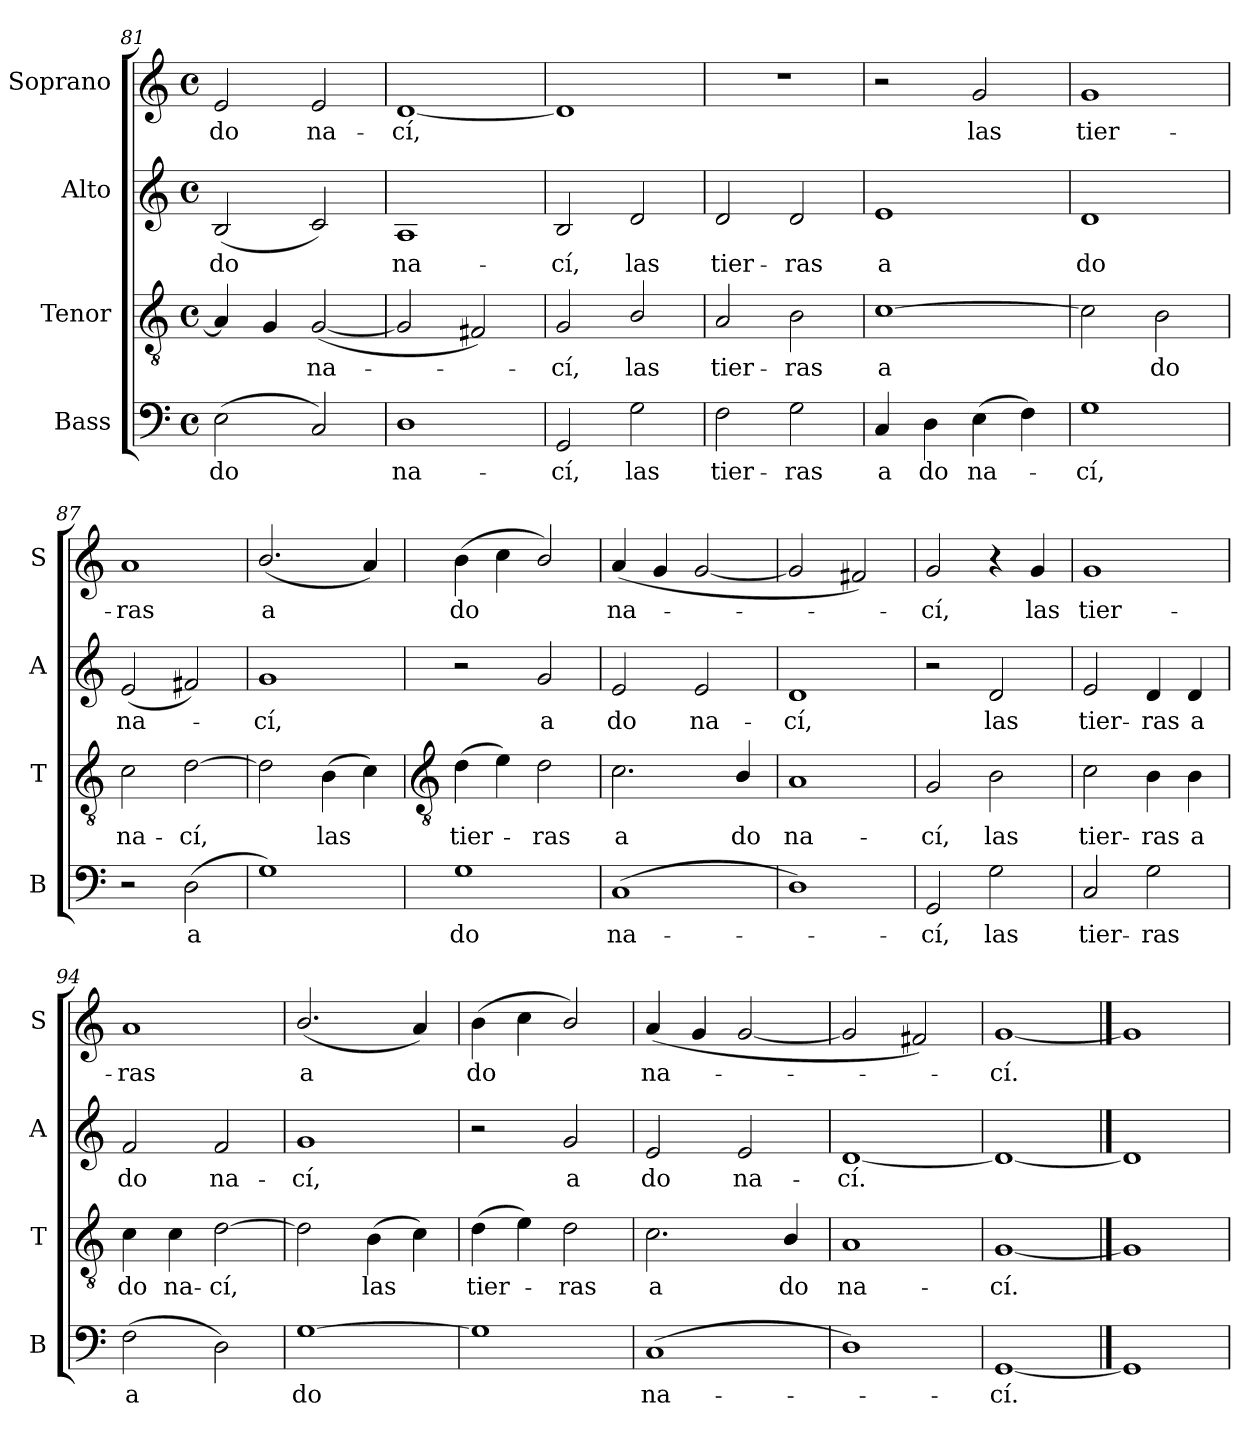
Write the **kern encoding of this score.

**kern	**text	**kern	**text	**kern	**text	**kern	**text
*part4	*part4	*part3	*part3	*part2	*part2	*part1	*part1
*staff4	*staff4	*staff3	*staff3	*staff2	*staff2	*staff1	*staff1
*I"Bass	*	*I"Tenor	*	*I"Alto	*	*I"Soprano	*
*I'B	*	*I'T	*	*I'A	*	*I'S	*
*clefF4	*	*clefGv2	*	*clefG2	*	*clefG2	*
*k[]	*	*k[]	*	*k[]	*	*k[]	*
*C:	*	*C:	*	*C:	*	*C:	*
*M4/4	*	*M4/4	*	*M4/4	*	*M4/4	*
*met(c)	*	*met(c)	*	*met(c)	*	*met(c)	*
=81	=81	=81	=81	=81	=81	=81	=81
!	!LO:LY:b	!	!	!	!LO:LY:b	!	!LO:LY:b
(<2E	do	4A]	.	(<2B	do	2e	do
.	.	4G	.	.	.	.	.
!	!	!	!LO:LY:b	!	!	!	!LO:LY:b
2C)	.	(<[2G	na-	2c)	.	2e	na-
=82	=82	=82	=82	=82	=82	=82	=82
!	!LO:LY:b	!	!	!	!LO:LY:b	!	!LO:LY:b
1D	na-	2G]	.	1A	na-	[1d	-cí,
.	.	2F#X)	.	.	.	.	.
=83	=83	=83	=83	=83	=83	=83	=83
!	!LO:LY:b	!	!LO:LY:b	!	!LO:LY:b	!	!
2GG	-cí,	2G	cí,	2B	-cí,	1d]	.
!	!LO:LY:b	!	!LO:LY:b	!	!LO:LY:b	!	!
2G	las	2B/	las	2d	las	.	.
=84	=84	=84	=84	=84	=84	=84	=84
!	!LO:LY:b	!	!LO:LY:b	!	!LO:LY:b	!	!
2F	tier-	2A	tier-	2d	tier-	1r	.
!	!LO:LY:b	!	!LO:LY:b	!	!LO:LY:b	!	!
2G	-ras	2B	-ras	2d	-ras	.	.
=85	=85	=85	=85	=85	=85	=85	=85
!	!LO:LY:b	!	!LO:LY:b	!	!LO:LY:b	!	!
4C	a	[1c	a	1e	a	2r	.
!	!LO:LY:b	!	!	!	!	!	!
4D	do	.	.	.	.	.	.
!	!LO:LY:b	!	!	!	!	!	!LO:LY:b
(>4E	na-	.	.	.	.	2g	las
4F)	.	.	.	.	.	.	.
=86	=86	=86	=86	=86	=86	=86	=86
!	!LO:LY:b	!	!	!	!LO:LY:b	!	!LO:LY:b
1G	cí,	2c]	.	1d	do	1g	tier-
!	!	!	!LO:LY:b	!	!	!	!
.	.	2B	do	.	.	.	.
=87	=87	=87	=87	=87	=87	=87	=87
!	!	!	!LO:LY:b	!	!LO:LY:b	!	!LO:LY:b
2r	.	2c	na-	(<2e	na-	1a	-ras
!	!LO:LY:b	!	!LO:LY:b	!	!	!	!
(>2D	a	[2d	-cí,	2f#X)	.	.	.
=88	=88	=88	=88	=88	=88	=88	=88
!	!	!	!	!	!LO:LY:b	!	!LO:LY:b
1G)	.	2d]	.	1g	cí,	(<2.b/	a
!	!	!	!LO:LY:b	!	!	!	!
.	.	(>4B	las	.	.	.	.
.	.	4c)	.	.	.	4a)	.
!!LO:LB:g=z
=89	=89	=89	=89	=89	=89	=89	=89
*	*	*clefGv2	*	*	*	*	*
!	!LO:LY:b	!	!LO:LY:b	!	!	!	!LO:LY:b
1G	do	(>4d	tier-	2r	.	(>4b	do
.	.	4e)	.	.	.	4cc	.
!	!	!	!LO:LY:b	!	!LO:LY:b	!	!
.	.	2d	ras	2g	a	2b/)	.
=90	=90	=90	=90	=90	=90	=90	=90
!	!LO:LY:b	!	!LO:LY:b	!	!LO:LY:b	!	!LO:LY:b
(<1C	na-	2.c	a	2e	do	(<4a	na-
.	.	.	.	.	.	4g	.
!	!	!	!	!	!LO:LY:b	!	!
.	.	.	.	2e	na-	[2g	.
!	!	!	!LO:LY:b	!	!	!	!
.	.	4B/	do	.	.	.	.
=91	=91	=91	=91	=91	=91	=91	=91
!	!	!	!LO:LY:b	!	!LO:LY:b	!	!
1D)	.	1A	na-	1d	-cí,	2g]	.
.	.	.	.	.	.	2f#X)	.
=92	=92	=92	=92	=92	=92	=92	=92
!	!LO:LY:b	!	!LO:LY:b	!	!	!	!LO:LY:b
2GG	cí,	2G	-cí,	2r	.	2g	cí,
!	!LO:LY:b	!	!LO:LY:b	!	!LO:LY:b	!	!
2G	las	2B	las	2d	las	4r	.
!	!	!	!	!	!	!	!LO:LY:b
.	.	.	.	.	.	4g	las
=93	=93	=93	=93	=93	=93	=93	=93
!	!LO:LY:b	!	!LO:LY:b	!	!LO:LY:b	!	!LO:LY:b
2C	tier-	2c	tier-	2e	tier-	1g	tier-
!	!LO:LY:b	!	!LO:LY:b	!	!LO:LY:b	!	!
2G	-ras	4B	-ras	4d	-ras	.	.
!	!	!	!LO:LY:b	!	!LO:LY:b	!	!
.	.	4B	a	4d	a	.	.
=94	=94	=94	=94	=94	=94	=94	=94
!	!LO:LY:b	!	!LO:LY:b	!	!LO:LY:b	!	!LO:LY:b
(>2F	a	4c	do	2f	do	1a	-ras
!	!	!	!LO:LY:b	!	!	!	!
.	.	4c	na-	.	.	.	.
!	!	!	!LO:LY:b	!	!LO:LY:b	!	!
2D)	.	[2d	-cí,	2f	na-	.	.
=95	=95	=95	=95	=95	=95	=95	=95
!	!LO:LY:b	!	!	!	!LO:LY:b	!	!LO:LY:b
[1G	do	2d]	.	1g	-cí,	(<2.b/	a
!	!	!	!LO:LY:b	!	!	!	!
.	.	(>4B	las	.	.	.	.
.	.	4c)	.	.	.	4a)	.
=96	=96	=96	=96	=96	=96	=96	=96
!	!	!	!LO:LY:b	!	!	!	!LO:LY:b
1G]	.	(>4d	tier-	2r	.	(>4b	do
.	.	4e)	.	.	.	4cc	.
!	!	!	!LO:LY:b	!	!LO:LY:b	!	!
.	.	2d	ras	2g	a	2b/)	.
=97	=97	=97	=97	=97	=97	=97	=97
!	!LO:LY:b	!	!LO:LY:b	!	!LO:LY:b	!	!LO:LY:b
(<1C	na-	2.c	a	2e	do	(<4a	na-
.	.	.	.	.	.	4g	.
!	!	!	!	!	!LO:LY:b	!	!
.	.	.	.	2e	na-	[2g	.
!	!	!	!LO:LY:b	!	!	!	!
.	.	4B/	do	.	.	.	.
=98	=98	=98	=98	=98	=98	=98	=98
!	!	!	!LO:LY:b	!	!LO:LY:b	!	!
1D)	.	1A	na-	[1d	-cí.	2g]	.
.	.	.	.	.	.	2f#X)	.
=99	=99	=99	=99	=99	=99	=99	=99
!	!LO:LY:b	!	!LO:LY:b	!	!	!	!LO:LY:b
[1GG	cí.	[1G	-cí.	1d_	.	[1g	cí.
==100	==100	==100	==100	==100	==100	==100	==100
1GG]	.	1G]	.	1d]	.	1g]	.
=	=	=	=	=	=	=	=
*-	*-	*-	*-	*-	*-	*-	*-
